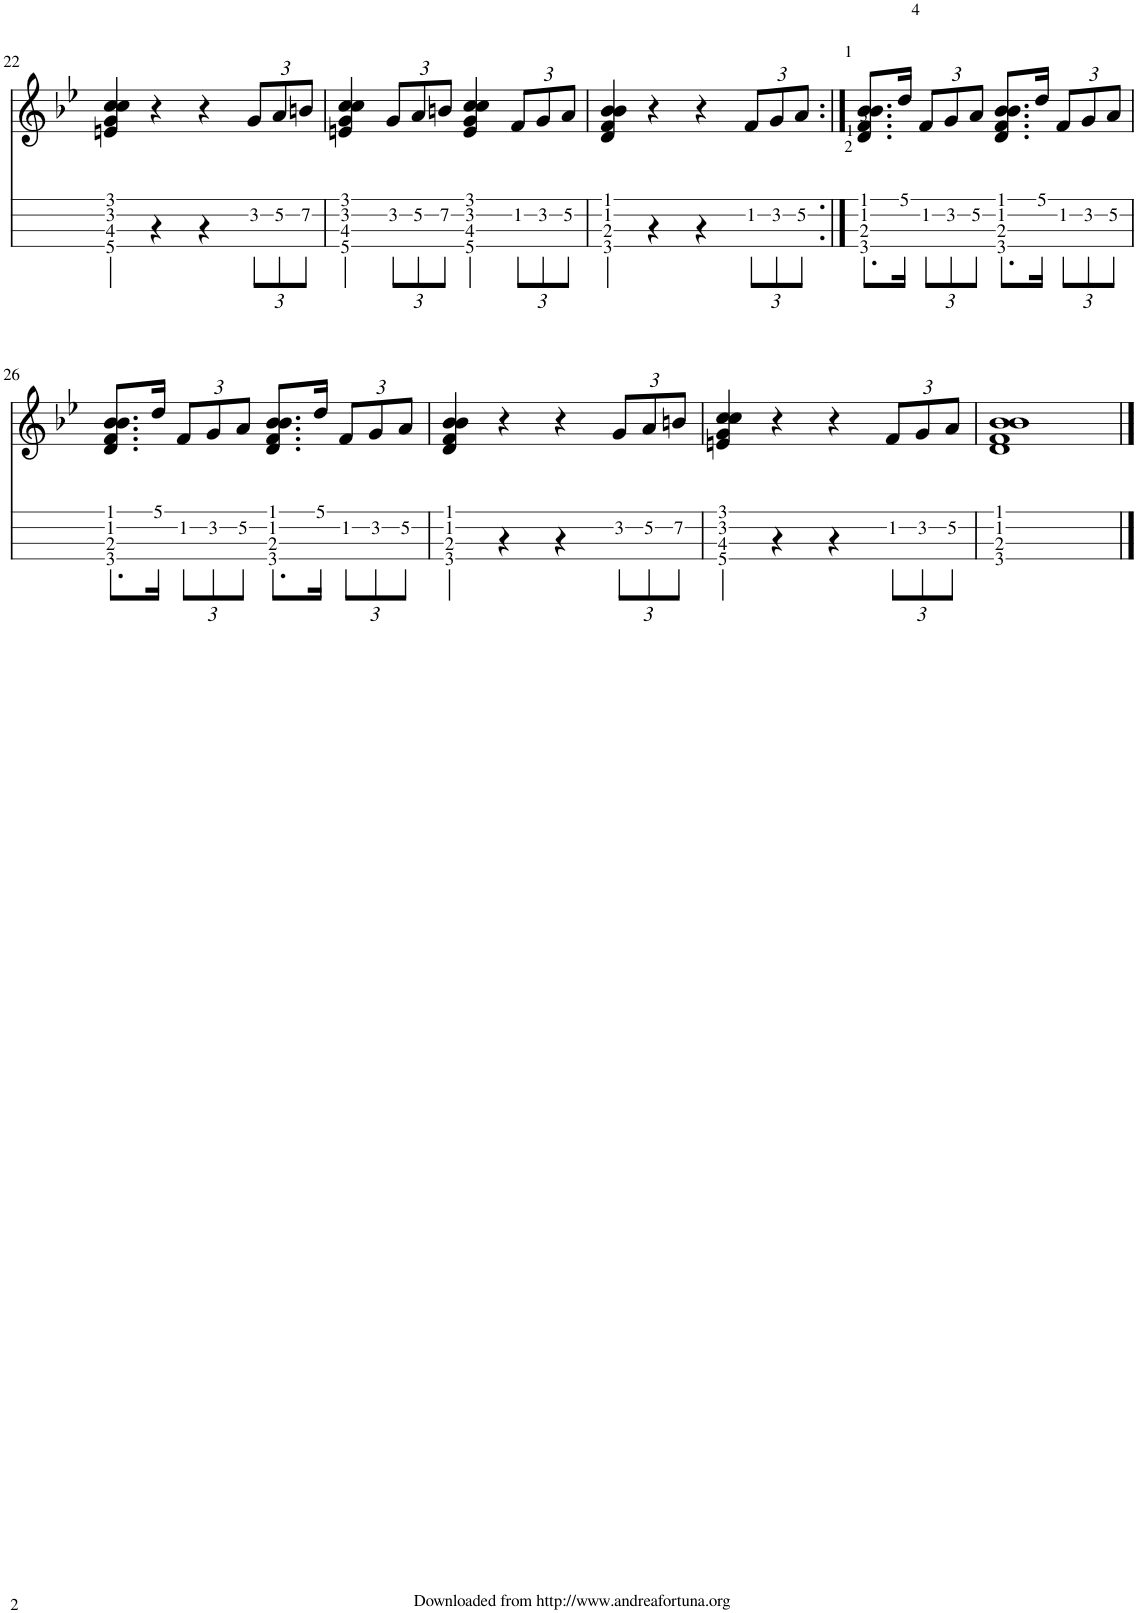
**kern	**kern
*part1	*part1
*staff2	*staff1
*I"Ukulele	*
*I'Uk.	*
!!LO:PB:g=z
*	*clefG2
*k[b-e-]	*k[b-e-]
*M4/4	*M4/4
=22	=22
4cc\ 4en\ 4g\ 4cc\	4en/ 4g/ 4cc/ 4cc/
4r	4r
4r	4r
*Xbrackettup	*Xbrackettup
12g\L	12g/L
12a\	12a/
12bn\J	12bn/J
=23	=23
4cc\ 4en\ 4g\ 4cc\	4en/ 4g/ 4cc/ 4cc/
12g\L	12g/L
12a\	12a/
12bn\J	12bn/J
4cc\ 4e\ 4g\ 4cc\	4e/ 4g/ 4cc/ 4cc/
12f\L	12f/L
12g\	12g/
12a\J	12a/J
=24	=24
4b-\ 4d\ 4f\ 4b-\	4d/ 4f/ 4b-/ 4b-/
4r	4r
4r	4r
12f\L	12f/L
12g\	12g/
12a\J	12a/J
=25:|!	=25:|!
8.b-\ 8.d\ 8.f\ 8.b-\L	8.d/ 8.f/ 8.b-/ 8.b-/L
16dd\Jk	16dd/Jk
12f\L	12f/L
12g\	12g/
12a\J	12a/J
8.b-\ 8.d\ 8.f\ 8.b-\L	8.d/ 8.f/ 8.b-/ 8.b-/L
16dd\Jk	16dd/Jk
12f\L	12f/L
12g\	12g/
12a\J	12a/J
!!LO:LB:g=z
=26	=26
8.b-\ 8.d\ 8.f\ 8.b-\L	8.d/ 8.f/ 8.b-/ 8.b-/L
16dd\Jk	16dd/Jk
12f\L	12f/L
12g\	12g/
12a\J	12a/J
8.b-\ 8.d\ 8.f\ 8.b-\L	8.d/ 8.f/ 8.b-/ 8.b-/L
16dd\Jk	16dd/Jk
12f\L	12f/L
12g\	12g/
12a\J	12a/J
=27	=27
4b-\ 4d\ 4f\ 4b-\	4d/ 4f/ 4b-/ 4b-/
4r	4r
4r	4r
12g\L	12g/L
12a\	12a/
12bn\J	12bn/J
=28	=28
4cc\ 4en\ 4g\ 4cc\	4en/ 4g/ 4cc/ 4cc/
4r	4r
4r	4r
12f\L	12f/L
12g\	12g/
12a\J	12a/J
=29	=29
1b- 1d 1f 1b-	1d 1f 1b- 1b-
==	==
*-	*-
